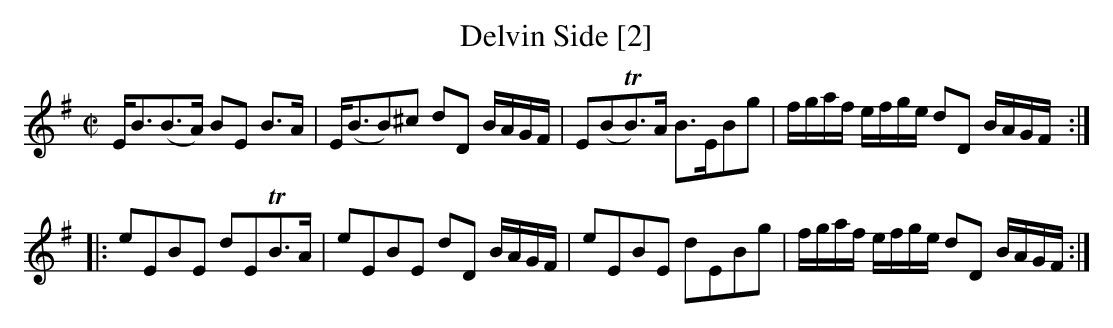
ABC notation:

X:1
T:Delvin Side [2]
M:C|
L:1/8
K:Emin
E<B(B>A) BE B>A|E<(BB)^c dD B/A/G/F/|E(BTB>)A B>EBg|f/g/a/f/ e/f/g/e/ dD B/A/G/F/:|
|:eEBE dETB>A|eEBE dD B/A/G/F/|eEBE dEBg|f/g/a/f/ e/f/g/e/ dD B/A/G/F/:|
